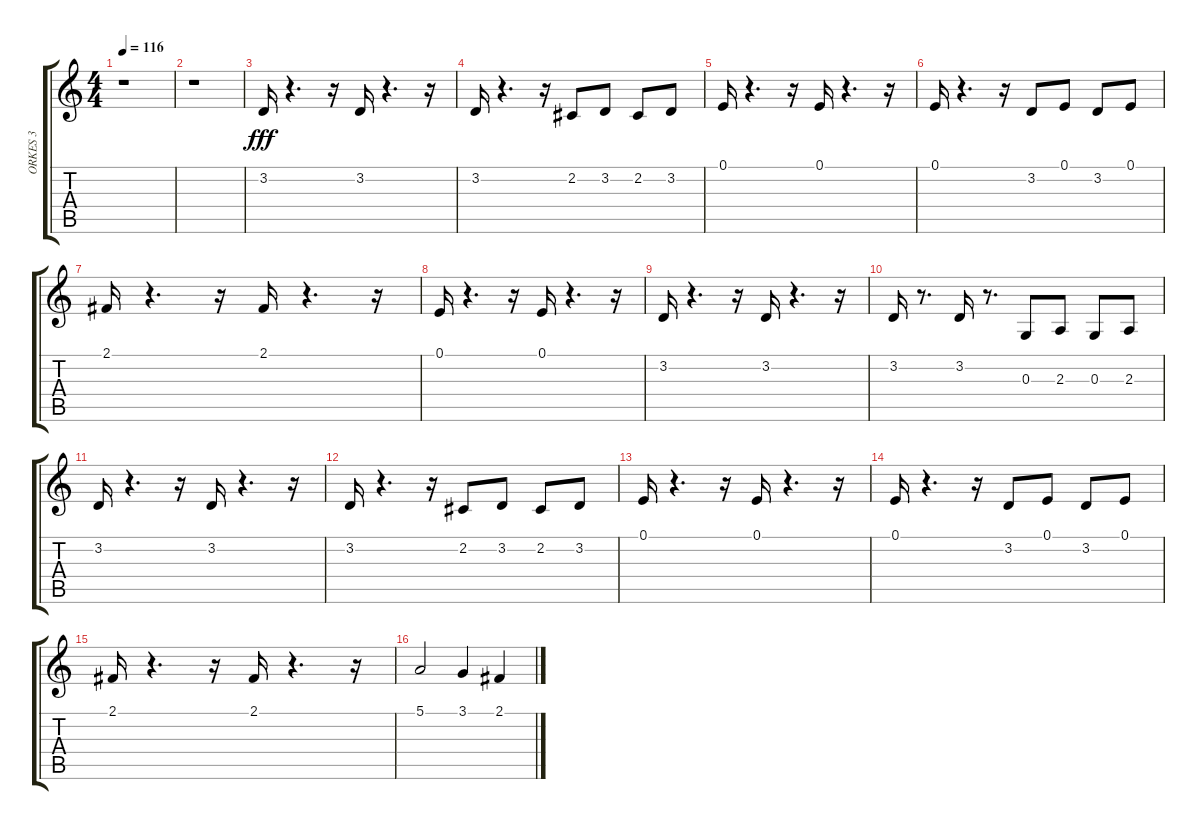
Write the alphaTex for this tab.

\track ("ORKES 3" "ORKES 3") {instrument stringensemble1}
\staff {score tabs}
\tuning (E4 B3 G3 D3 A2 E2) {hide}
\ts (4 4)
\tempo 116
\clef g2
\ks c
r.1{dy fff} |
r.1 |
3.2.16 r.4{d} r.16 3.2.16 r.4{d} r.16 |
3.2.16 r.4{d} r.16 2.2.8 3.2.8 2.2.8 3.2.8 |
0.1.16 r.4{d} r.16 0.1.16 r.4{d} r.16 |
0.1.16 r.4{d} r.16 3.2.8 0.1.8 3.2.8 0.1.8 |
2.1.16 r.4{d} r.16 2.1.16 r.4{d} r.16 |
0.1.16 r.4{d} r.16 0.1.16 r.4{d} r.16 |
3.2.16 r.4{d} r.16 3.2.16 r.4{d} r.16 |
3.2.16 r.8{d} 3.2.16 r.8{d} 0.3.8 2.3.8 0.3.8 2.3.8 |
3.2.16 r.4{d} r.16 3.2.16 r.4{d} r.16 |
3.2.16 r.4{d} r.16 2.2.8 3.2.8 2.2.8 3.2.8 |
0.1.16 r.4{d} r.16 0.1.16 r.4{d} r.16 |
0.1.16 r.4{d} r.16 3.2.8 0.1.8 3.2.8 0.1.8 |
2.1.16 r.4{d} r.16 2.1.16 r.4{d} r.16 |
5.1.2 3.1.4 2.1.4
